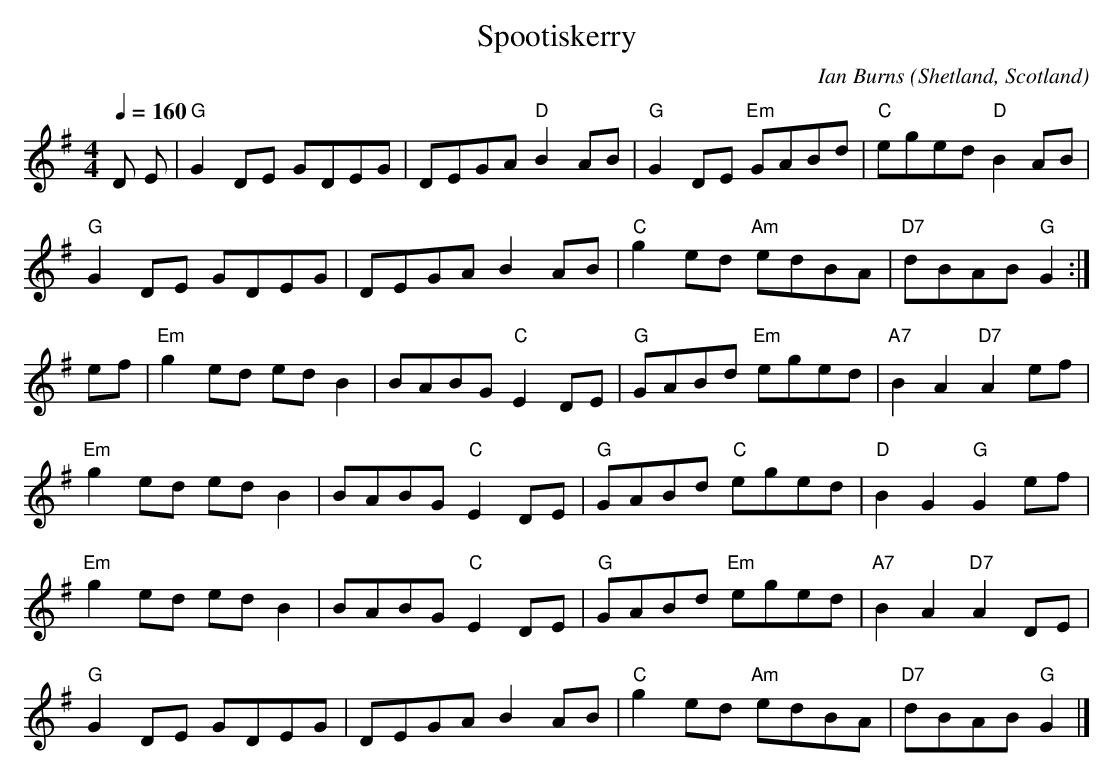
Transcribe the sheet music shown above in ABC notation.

X:1
T:Spootiskerry
C:Ian Burns
O:Shetland, Scotland
M:4/4
L:1/8
Q:1/4=160
K:G
D E |\
"G" G2 DE GDEG | DEGA "D" B2AB | "G" G2DE "Em" GABd | "C" eged "D" B2AB |
"G" G2 DE GDEG | DEGA B2AB | "C" g2ed "Am" edBA | "D7" dBAB "G" G2 :|
ef |\
"Em" g2ed edB2 | BABG "C" E2DE | "G" GABd "Em" eged | "A7" B2A2 "D7" A2ef |
"Em" g2ed edB2 | BABG "C" E2DE | "G" GABd "C" eged | "D" B2G2 "G" G2ef |
"Em" g2ed edB2 | BABG "C" E2DE | "G" GABd "Em" eged | "A7" B2A2 "D7" A2DE |
"G" G2DE GDEG | DEGA B2AB | "C" g2ed "Am" edBA | "D7" dBAB "G" G2 |]
